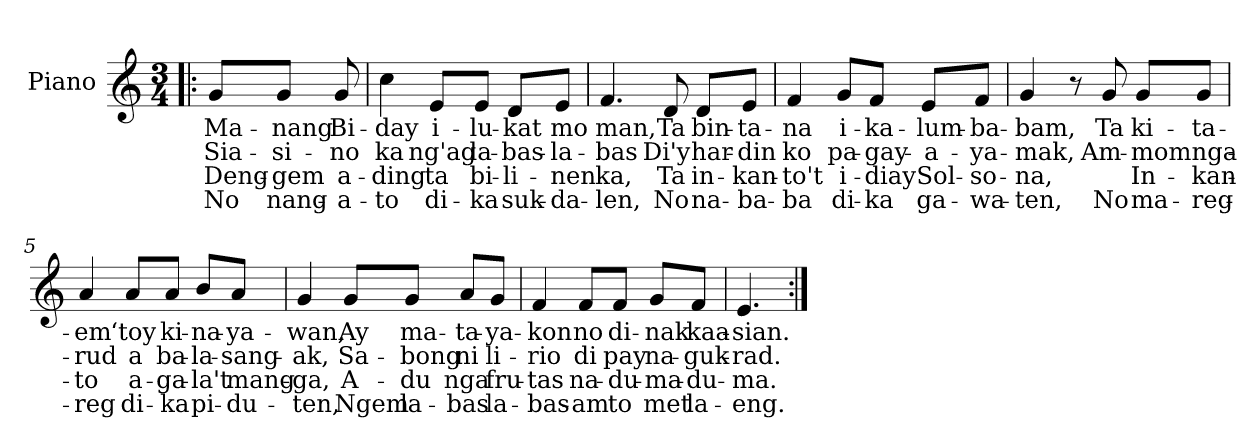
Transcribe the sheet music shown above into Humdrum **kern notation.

**kern	**text	**text	**text	**text
*part1	*part1	*part1	*part1	*part1
*staff1	*staff1	*staff1	*staff1	*staff1
*I"Piano	*	*	*	*
*I'Pno.	*	*	*	*
*clefG2	*	*	*	*
*k[]	*	*	*	*
*M3/4	*	*	*	*
=!|:	=!|:	=!|:	=!|:	=!|:
!	!LO:LY:b	!LO:LY:b	!LO:LY:b	!LO:LY:b
8g/L	Ma-	Sia-	Deng-	No
!	!LO:LY:b	!LO:LY:b	!LO:LY:b	!LO:LY:b
8g/J	-nang	-si-	-gem	nang-
!	!LO:LY:b	!LO:LY:b	!LO:LY:b	!LO:LY:b
8g/	Bi-	-no	a-	-a-
=1	=1	=1	=1	=1
!	!LO:LY:b	!LO:LY:b	!LO:LY:b	!LO:LY:b
4cc\	-day	ka	-ding	-to
!	!LO:LY:b	!LO:LY:b	!LO:LY:b	!LO:LY:b
8e/L	i-	ng'ag	ta	di-
!	!LO:LY:b	!LO:LY:b	!LO:LY:b	!LO:LY:b
8e/J	-lu-	la-	bi-	-ka
!	!LO:LY:b	!LO:LY:b	!LO:LY:b	!LO:LY:b
8d/L	-kat	-bas-	-li-	suk-
!	!LO:LY:b	!LO:LY:b	!LO:LY:b	!LO:LY:b
8e/J	mo	-la-	-nen	-da-
=2	=2	=2	=2	=2
!	!LO:LY:b	!LO:LY:b	!LO:LY:b	!LO:LY:b
4.f/	man,	-bas	ka,	-len,
!	!LO:LY:b	!LO:LY:b	!LO:LY:b	!LO:LY:b
8d/	Ta	Di'y	Ta	No
!	!LO:LY:b	!LO:LY:b	!LO:LY:b	!LO:LY:b
8d/L	bin-	har-	in-	na-
!	!LO:LY:b	!LO:LY:b	!LO:LY:b	!LO:LY:b
8e/J	-ta-	-din	-kan-	-ba-
=3	=3	=3	=3	=3
!	!LO:LY:b	!LO:LY:b	!LO:LY:b	!LO:LY:b
4f/	-na	ko	-to't	-ba
!	!LO:LY:b	!LO:LY:b	!LO:LY:b	!LO:LY:b
8g/L	i-	pa-	i-	di-
!	!LO:LY:b	!LO:LY:b	!LO:LY:b	!LO:LY:b
8f/J	-ka-	-gay-	-diay	-ka
!	!LO:LY:b	!LO:LY:b	!LO:LY:b	!LO:LY:b
8e/L	-lum-	-a-	Sol-	ga-
!	!LO:LY:b	!LO:LY:b	!LO:LY:b	!LO:LY:b
8f/J	-ba-	-ya-	-so-	-wa-
=4	=4	=4	=4	=4
!	!LO:LY:b	!LO:LY:b	!LO:LY:b	!LO:LY:b
4g/	-bam,	-mak,	-na,	-ten,
8r	.	.	.	.
!	!LO:LY:b	!LO:LY:b	!	!LO:LY:b
8g/	Ta	Am-	.	No
!	!LO:LY:b	!LO:LY:b	!LO:LY:b	!LO:LY:b
8g/L	ki-	-mom	In-	ma-
!	!LO:LY:b	!LO:LY:b	!LO:LY:b	!LO:LY:b
8g/J	-ta-	nga-	-kan-	-reg-
!!LO:LB:g=z
=5	=5	=5	=5	=5
!	!LO:LY:b	!LO:LY:b	!LO:LY:b	!LO:LY:b
4a/	-em	-rud	-to	-reg
!	!LO:LY:b	!LO:LY:b	!LO:LY:b	!LO:LY:b
8a/L	‘toy	a	a-	di-
!	!LO:LY:b	!LO:LY:b	!LO:LY:b	!LO:LY:b
8a/J	ki-	ba-	-ga-	-ka
!	!LO:LY:b	!LO:LY:b	!LO:LY:b	!LO:LY:b
8b/L	-na-	-la-	-la't	pi-
!	!LO:LY:b	!LO:LY:b	!LO:LY:b	!LO:LY:b
8a/J	-ya-	-sang-	mang-	-du-
=6	=6	=6	=6	=6
!	!LO:LY:b	!LO:LY:b	!LO:LY:b	!LO:LY:b
4g/	-wan,	-ak,	-ga,	-ten,
!	!LO:LY:b	!LO:LY:b	!LO:LY:b	!LO:LY:b
8g/L	Ay	Sa-	A-	Ngem
!	!LO:LY:b	!LO:LY:b	!LO:LY:b	!LO:LY:b
8g/J	ma-	-bong	-du	la-
!	!LO:LY:b	!LO:LY:b	!LO:LY:b	!LO:LY:b
8a/L	-ta-	ni	nga	-bas
!	!LO:LY:b	!LO:LY:b	!LO:LY:b	!LO:LY:b
8g/J	-ya-	li-	fru-	la-
=7	=7	=7	=7	=7
!	!LO:LY:b	!LO:LY:b	!LO:LY:b	!LO:LY:b
4f/	-kon	-rio	-tas	-bas-
!	!LO:LY:b	!LO:LY:b	!LO:LY:b	!LO:LY:b
8f/L	no	di	na-	-am
!	!LO:LY:b	!LO:LY:b	!LO:LY:b	!LO:LY:b
8f/J	di-	pay	-du-	to
!	!LO:LY:b	!LO:LY:b	!LO:LY:b	!LO:LY:b
8g/L	-nak	na-	-ma-	met
!	!LO:LY:b	!LO:LY:b	!LO:LY:b	!LO:LY:b
8f/J	kaa-	-guk-	-du-	la-
=8	=8	=8	=8	=8
!	!LO:LY:b	!LO:LY:b	!LO:LY:b	!LO:LY:b
4.e/	-sian.	-rad.	-ma.	-eng.
=:|!	=:|!	=:|!	=:|!	=:|!
*-	*-	*-	*-	*-
